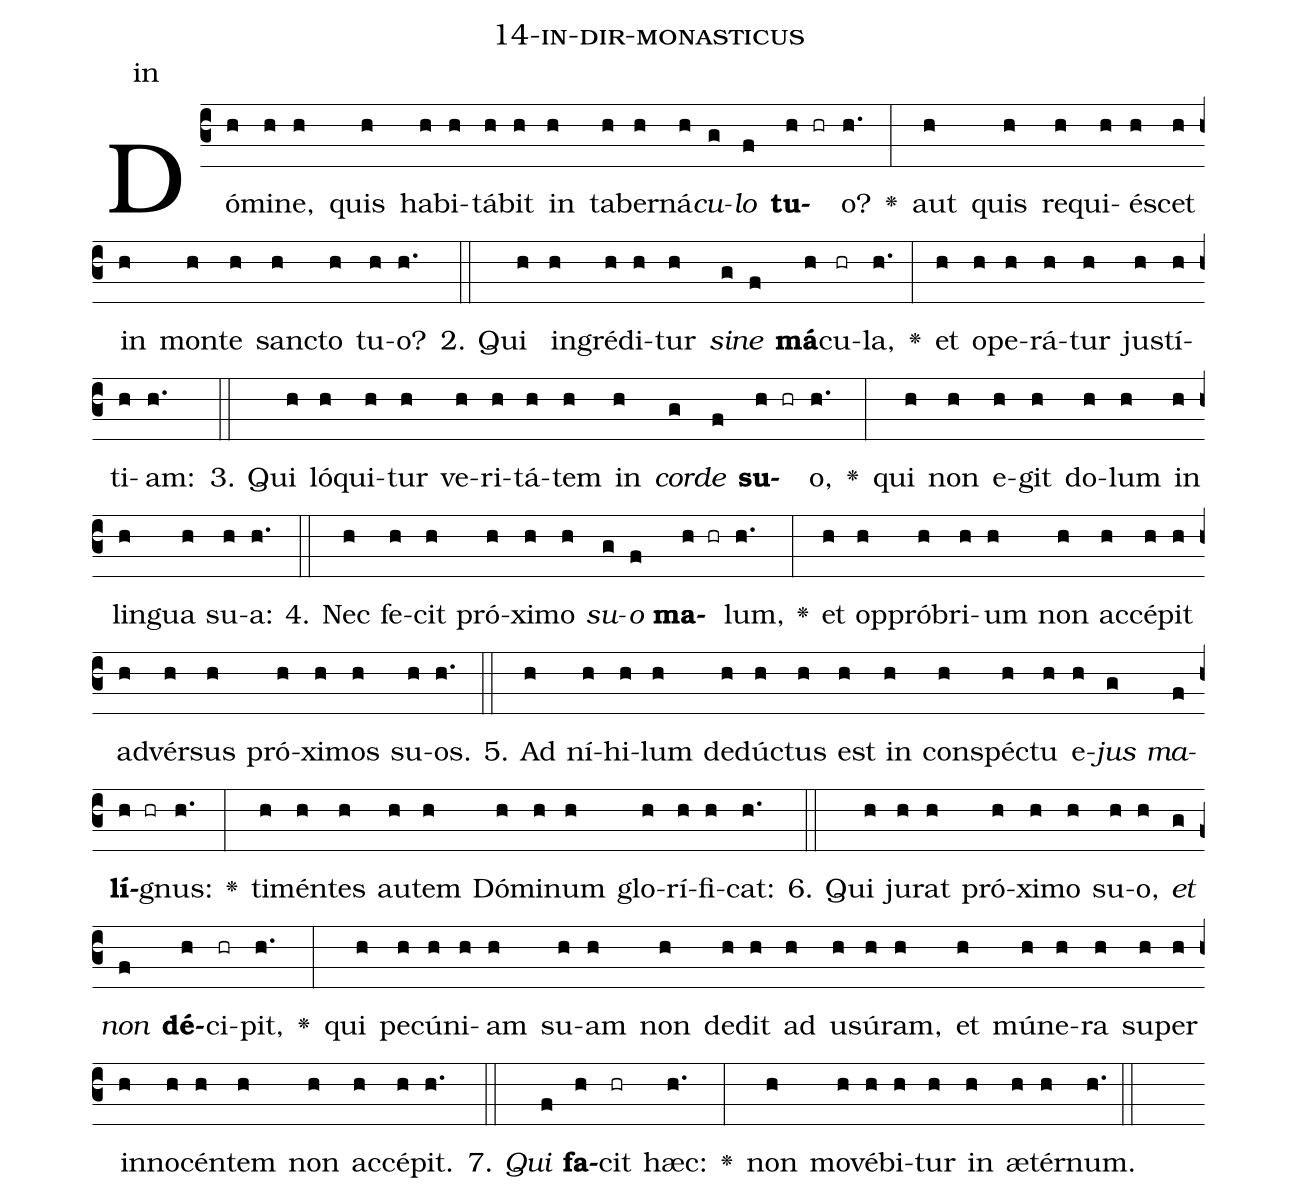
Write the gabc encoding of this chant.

name: 14-in-dir-monasticus;
annotation: in;
%%
(c3)Dó(h)mi(h)ne,(h) quis(h) ha(h)bi(h)tá(h)bit(h) in(h) ta(h)ber(h)ná(h)<i>cu</i>(g)<i>lo</i>(f) <b>tu</b>(h hr)o?(h.) <v>\greheightstar</v>(:) aut(h) quis(h) re(h)qui(h)é(h)scet(h) in(h) mon(h)te(h) sanc(h)to(h) tu(h)o?(h.) (::)
2. Qui(h) in(h)gré(h)di(h)tur(h) <i>si</i>(g)<i>ne</i>(f) <b>má</b>(h)cu(hr)la,(h.) <v>\greheightstar</v>(:) et(h) o(h)pe(h)rá(h)tur(h) jus(h)tí(h)ti(h)am:(h.) (::)
3. Qui(h) ló(h)qui(h)tur(h) ve(h)ri(h)tá(h)tem(h) in(h) <i>cor</i>(g)<i>de</i>(f) <b>su</b>(h hr)o,(h.) <v>\greheightstar</v>(:) qui(h) non(h) e(h)git(h) do(h)lum(h) in(h) lin(h)gua(h) su(h)a:(h.) (::)
4. Nec(h) fe(h)cit(h) pró(h)xi(h)mo(h) <i>su</i>(g)<i>o</i>(f) <b>ma</b>(h hr)lum,(h.) <v>\greheightstar</v>(:) et(h) op(h)pró(h)bri(h)um(h) non(h) ac(h)cé(h)pit(h) ad(h)vér(h)sus(h) pró(h)xi(h)mos(h) su(h)os.(h.) (::)
5. Ad(h) ní(h)hi(h)lum(h) de(h)dúc(h)tus(h) est(h) in(h) con(h)spéc(h)tu(h) e(h)<i>jus</i>(g) <i>ma</i>(f)<b>lí</b>(h hr)gnus:(h.) <v>\greheightstar</v>(:) ti(h)mén(h)tes(h) au(h)tem(h) Dó(h)mi(h)num(h) glo(h)rí(h)fi(h)cat:(h.) (::)
6. Qui(h) ju(h)rat(h) pró(h)xi(h)mo(h) su(h)o,(h) <i>et</i>(g) <i>non</i>(f) <b>dé</b>(h)ci(hr)pit,(h.) <v>\greheightstar</v>(:) qui(h) pe(h)cú(h)ni(h)am(h) su(h)am(h) non(h) de(h)dit(h) ad(h) u(h)sú(h)ram,(h) et(h) mú(h)ne(h)ra(h) su(h)per(h) in(h)no(h)cén(h)tem(h) non(h) ac(h)cé(h)pit.(h.) (::)
7. <i>Qui</i>(f) <b>fa</b>(h)cit(hr) hæc:(h.) <v>\greheightstar</v>(:) non(h) mo(h)vé(h)bi(h)tur(h) in(h) æ(h)tér(h)num.(h.) (::)
